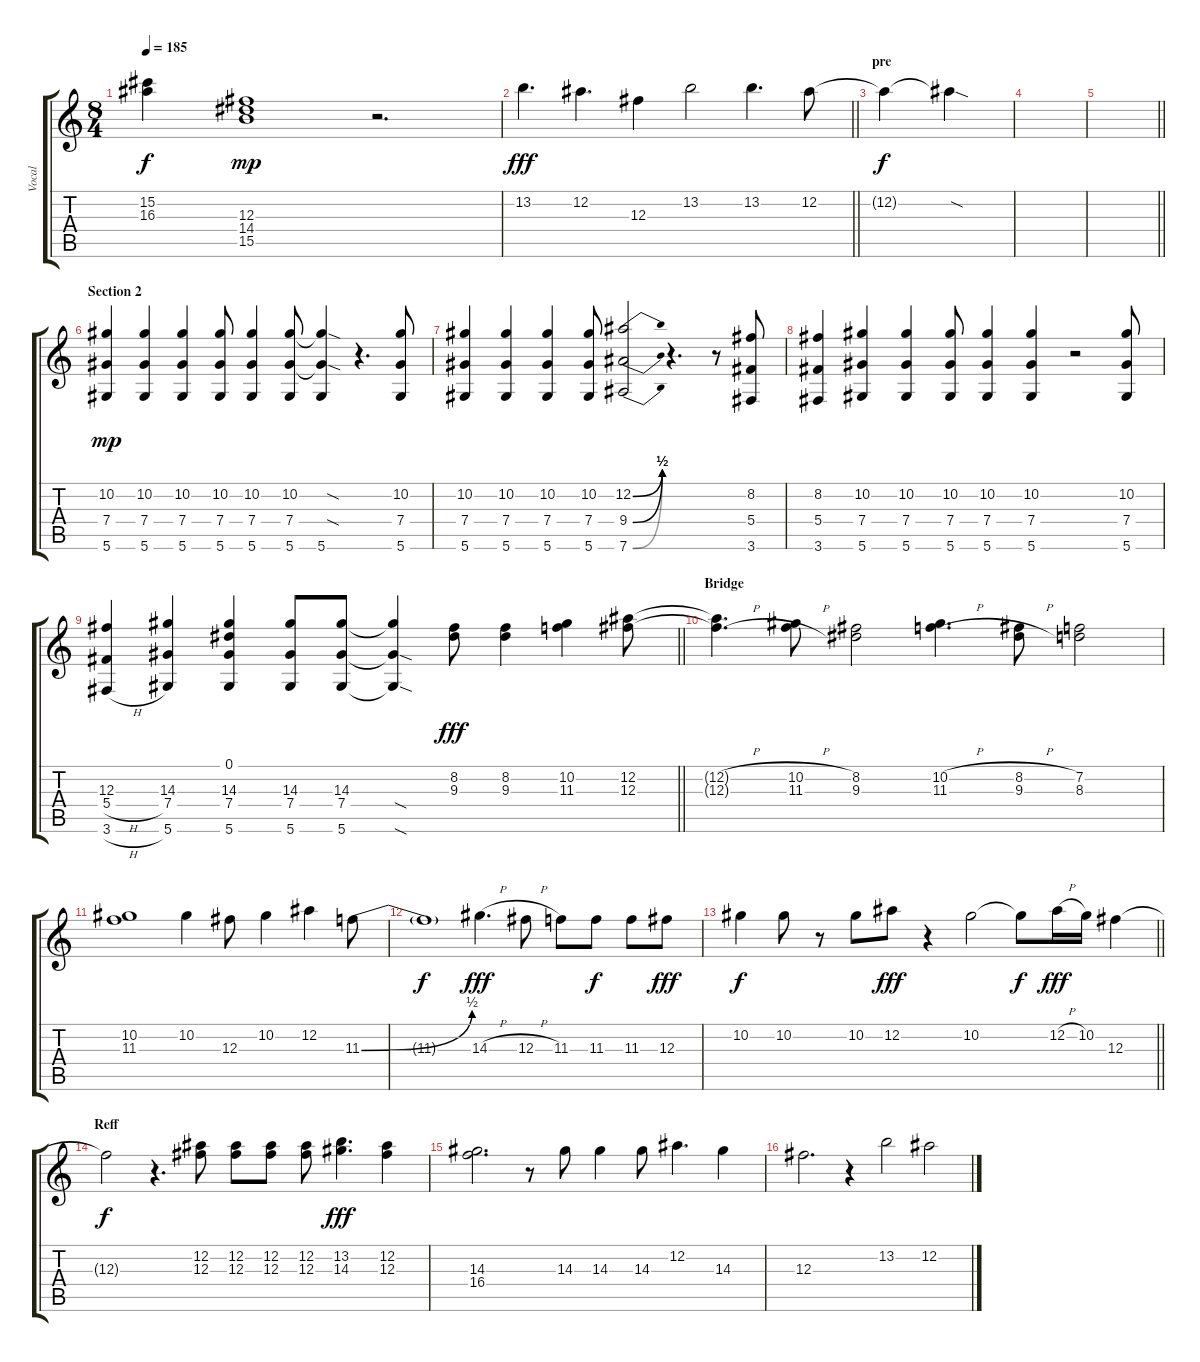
\track ("Vocal" "Vocal") {instrument acousticguitarsteel}
\staff {score tabs}
\tuning (Eb4 Bb3 Gb3 Db3 Ab2 Eb2) {hide}
\ts (8 4)
\tempo 185
\clef g2
\ks c
(15.2{t} 16.3{t}).4{dy f} (12.3 14.4 15.5).1{dy mp} r.2{d} |
\barLineRight lightlight
13.2.4{d dy fff} 12.2.4{d} 12.3.4 13.2.2 13.2.4{d} 12.2.8 |
\section ("" "pre")
12.2{t}.4{dy f} 12.2{sod t}.4 |
|
\barLineRight lightlight
|
\section ("" "Section 2")
(10.2 7.4 5.6).4{dy mp} (10.2 7.4 5.6).4 (10.2 7.4 5.6).4 (10.2 7.4 5.6).8 (10.2 7.4 5.6).4 (10.2 7.4 5.6).8 (10.2{sod t} 7.4{sod t} 5.6).4 r.4{d} (10.2 7.4 5.6).8 |
(10.2 7.4 5.6).4 (10.2 7.4 5.6).4 (10.2 7.4 5.6).4 (10.2 7.4 5.6).8 (12.2{be (bend 0 0 60 2)} 9.4{be (bend 0 0 60 2)} 7.6{be (bend 0 0 60 2)}).2 r.4{d} r.8 (8.2 5.4 3.6).8 |
(8.2 5.4 3.6).4 (10.2 7.4 5.6).4 (10.2 7.4 5.6).4 (10.2 7.4 5.6).8 (10.2 7.4 5.6).4 (10.2 7.4 5.6).4 r.2 (10.2 7.4 5.6).8 |
\barLineRight lightlight
(12.3 5.4{h} 3.6{h}).4 (14.3 7.4 5.6).4 (0.1 14.3 7.4 5.6).4 (14.3 7.4 5.6).8 (14.3 7.4 5.6).8 (14.3{t} 7.4{sod t} 5.6{sod t}).4 (8.2 9.3).8{dy fff} (8.2 9.3).4 (10.2 11.3).4 (12.2 12.3).8 |
\section ("" "Bridge")
(12.2{h t} 12.3{h t}).4{d} (10.2{h} 11.3{h}).8 (8.2 9.3).2 (10.2{h} 11.3{h}).4{d} (8.2{h} 9.3{h}).8 (7.2 8.3).2 |
(10.2 11.3).1 10.2.4 12.3.8 10.2.4 12.2.4 11.3{be (bend 0 0 60 2)}.8 |
11.3{t}.1{dy f} 14.3{h}.4{d dy fff} 12.3{h}.8 11.3.8 11.3.8{dy f} 11.3.8 12.3.8{dy fff} |
\barLineRight lightlight
10.2.4{dy f} 10.2.8 r.8 10.2.8 12.2.8{dy fff} r.4 10.2.2 10.2{t}.8{dy f} 12.2{h}.16{dy fff} 10.2.16 12.3.4 |
\section ("" "Reff")
12.3{t}.2{dy f} r.4{d} (12.2 12.3).8 (12.2 12.3).8 (12.2 12.3).8 (12.2 12.3).8 (13.2 14.3).4{d dy fff} (12.2 12.3).4 |
(14.3 16.4).2{d} r.8 14.3.8 14.3.4 14.3.8 12.2.4{d} 14.3.4 |
12.3.2{d} r.4 13.2.2 12.2.2
